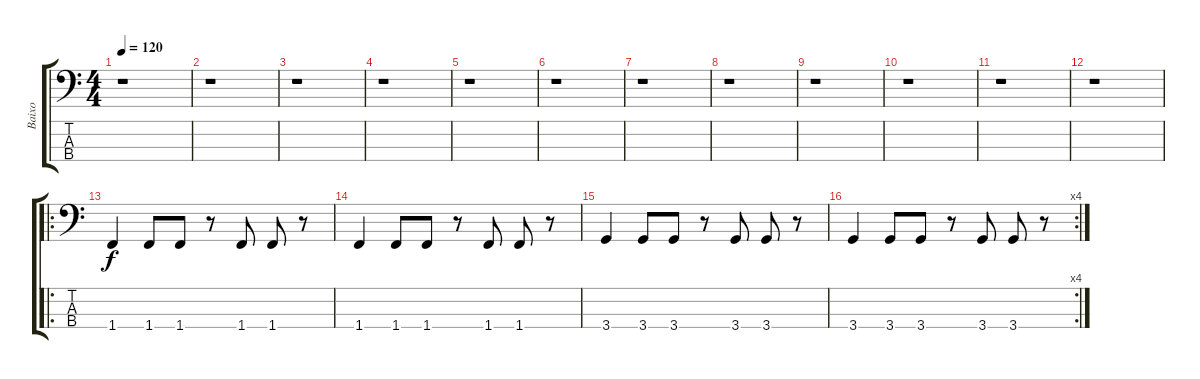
\track ("Baixo" "Baixo") {instrument electricbassfinger}
\staff {score tabs}
\tuning (G2 D2 A1 E1) {hide}
\ts (4 4)
\tempo 120
\clef f4
\ks c
r.1{dy f instrument electricbassfinger} |
r.1 |
r.1 |
r.1 |
r.1 |
r.1 |
r.1 |
r.1 |
r.1 |
r.1 |
r.1 |
r.1 |
\ro
1.4.4 1.4.8 1.4.8 r.8 1.4.8 1.4.8 r.8 |
1.4.4 1.4.8 1.4.8 r.8 1.4.8 1.4.8 r.8 |
3.4.4 3.4.8 3.4.8 r.8 3.4.8 3.4.8 r.8 |
\rc 4
3.4.4 3.4.8 3.4.8 r.8 3.4.8 3.4.8 r.8
